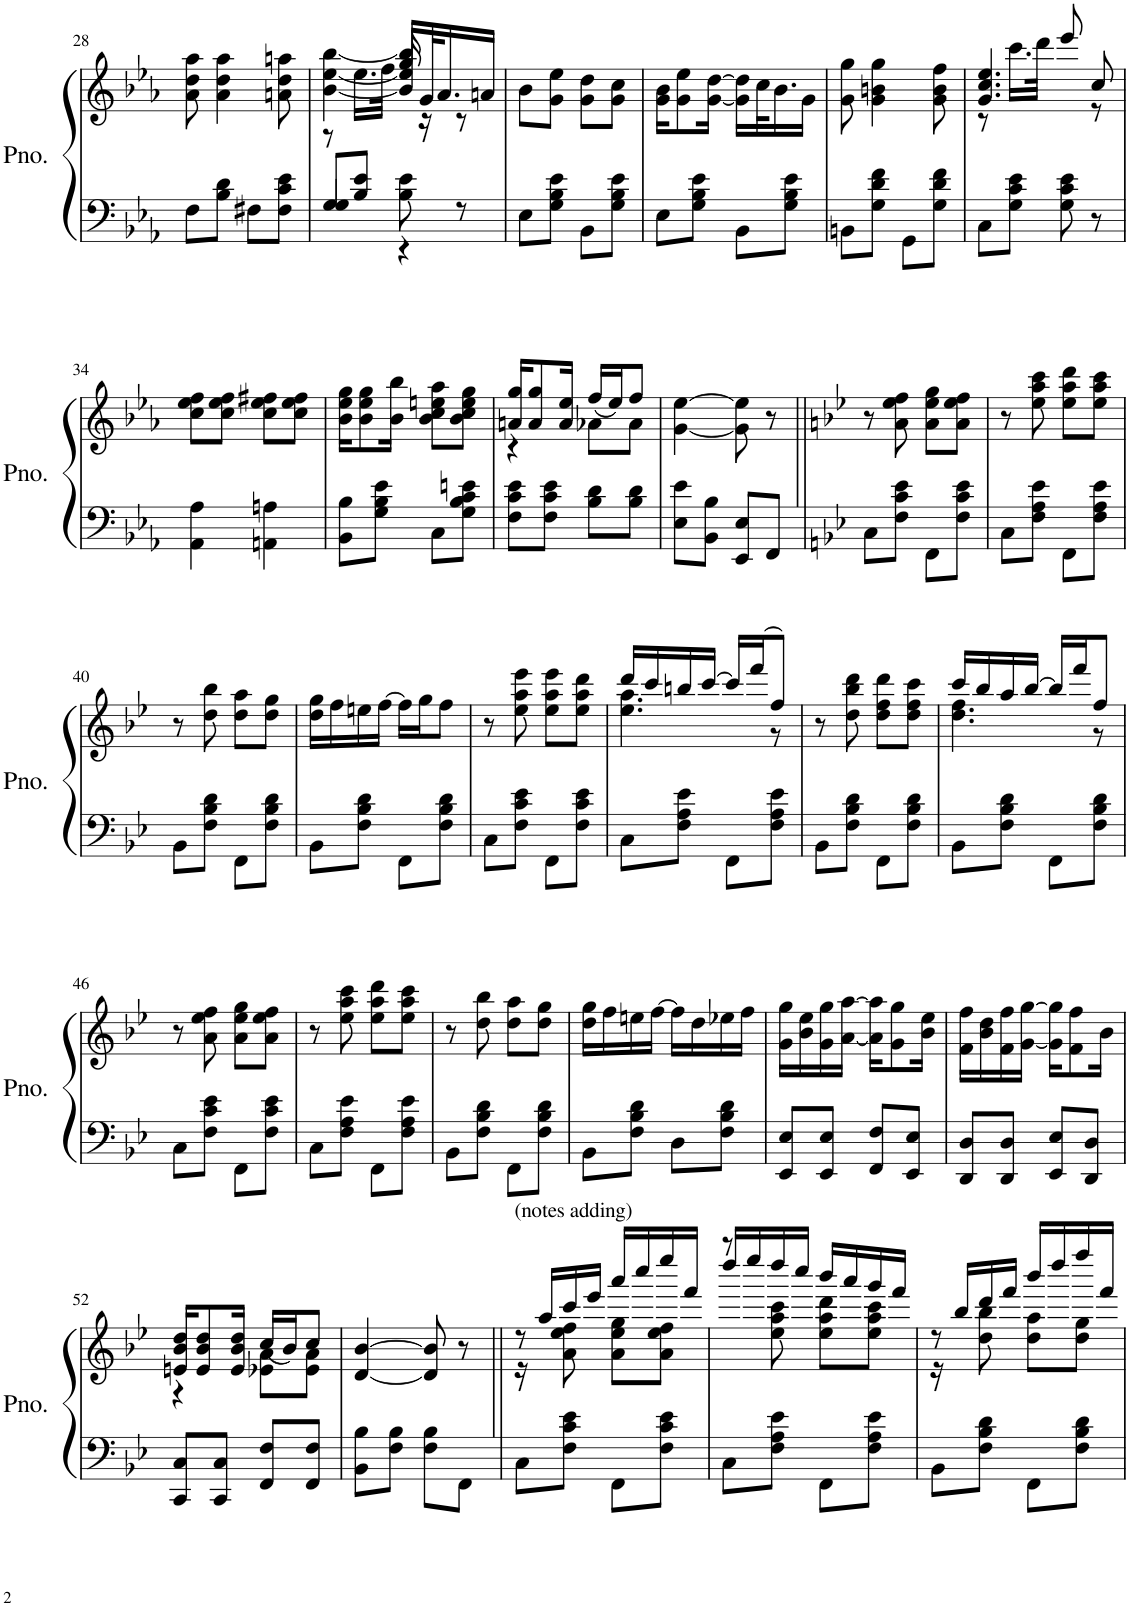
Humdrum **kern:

**kern	**kern
*part1	*part1
*staff2	*staff1
*I"Piano	*
*I'Pno.	*
!!LO:PB:g=z
*clefF4	*clefG2
*k[b-e-a-]	*k[b-e-a-]
*M2/4	*M2/4
=28	=28
8F\L	8a-\ 8dd\ 8aa-\
8B-\ 8d\J	4a-\ 4dd\ 4aa-\
8F#X\L	.
8F#\ 8c\ 8e-\J	8an\ 8dd\ 8aan\
=29	=29
*^	*^
8G/L	4G/	[4b-\ [4ee-\ [4bb-\	8r
8B-/ 8e-/J	.	.	16.ee-\LL
.	.	.	32ff\JJk
8B-\ 8e-\	4r	16b-/] 16ee-/] 16bb-/]LL	16gg/
.	.	32g/K	16r
.	.	16.a-/	.
8r	.	.	8r
.	.	16an/JJ	.
*v	*v	*	*
*	*v	*v
=30	=30
8E-\L	8b-\L
8G\ 8B-\ 8e-\J	8g\ 8ee-\J
8BB-\L	8g\ 8dd\L
8G\ 8B-\ 8e-\J	8g\ 8cc\J
=31	=31
8E-\L	16g\ 16b-\KL
.	8g\ 8ee-\
8G\ 8B-\ 8e-\J	.
.	[16g\ [16dd\Jk
8BB-\L	16g\] 16dd\]LL
.	32cc\K
.	16.b-\
8G\ 8B-\ 8e-\J	.
.	16g\JJ
=32	=32
8BBn\L	8g\ 8gg\
8G\ 8d\ 8f\J	4g\ 4bn\ 4gg\
8GG\L	.
8G\ 8d\ 8f\J	8g\ 8b\ 8ff\
=33	=33
*	*^
8C\L	4.g/ 4.cc/ 4.ee-/	8r
8G\ 8c\ 8e-\J	.	16.ccc\LL
.	.	32ddd\JJk
8G\ 8c\ 8e-\	.	8eee-/
8r	8cc/	8r
*	*v	*v
!!LO:LB:g=z
=34	=34
4AA-\ 4A-\	8cc\ 8ee-\ 8ff\L
.	8cc\ 8ee-\ 8ff\J
4AAn\ 4An\	8cc\ 8ee-\ 8ff#X\L
.	8cc\ 8ee-\ 8ff#\J
=35	=35
8BB-\ 8B-\L	16b-\ 16ee-\ 16gg\KL
.	8b-\ 8ee-\ 8gg\
8G\ 8B-\ 8e-\J	.
.	16b-\ 16bb-\Jk
8C\L	8b-\ 8cc\ 8een\ 8aa-\L
8G\ 8B-\ 8c\ 8en\J	8b-\ 8cc\ 8ee\ 8gg\J
=36	=36
*	*^
8F\ 8c\ 8e-\L	16an/ 16gg/KL	4r
.	8a/ 8gg/	.
8F\ 8c\ 8e-\J	.	.
.	16a/ 16ee-/Jk	.
8B-\ 8d\L	8a-X\L	(16ff/LL
.	.	16ee-/J)
8B-\ 8d\J	8a-\J	8ff/J
*	*v	*v
=37	=37
8E-\ 8e-\L	[4g\ [4ee-\
8BB-\ 8B-\J	.
8EE-/ 8E-/L	8g\] 8ee-\]
8FF/J	8r
=38||	=38||
*k[b-e-]	*k[b-e-]
8C\L	8r
8F\ 8c\ 8e-\J	8a\ 8ee-\ 8ff\
8FF\L	8a\ 8ee-\ 8gg\L
8F\ 8c\ 8e-\J	8a\ 8ee-\ 8ff\J
=39	=39
8C\L	8r
8F\ 8A\ 8e-\J	8ee-\ 8aa\ 8ccc\
8FF\L	8ee-\ 8aa\ 8ddd\L
8F\ 8A\ 8e-\J	8ee-\ 8aa\ 8ccc\J
!!LO:LB:g=z
=40	=40
8BB-\L	8r
8F\ 8B-\ 8d\J	8dd\ 8bb-\
8FF\L	8dd\ 8aa\L
8F\ 8B-\ 8d\J	8dd\ 8gg\J
=41	=41
8BB-\L	16dd\ 16gg\LL
.	16ff\
8F\ 8B-\ 8d\J	16een\
.	[16ff\JJ
8FF\L	16ff\LL]
.	16gg\J
8F\ 8B-\ 8d\J	8ff\J
=42	=42
8C\L	8r
8F\ 8c\ 8e-\J	8ee-\ 8aa\ 8eee-\
8FF\L	8ee-\ 8aa\ 8eee-\L
8F\ 8c\ 8e-\J	8ee-\ 8aa\ 8ddd\J
=43	=43
*	*^
8C\L	16ddd/LL	4.ee-\ 4.aa\
.	16ccc/	.
8F\ 8A\ 8e-\J	16bbn/	.
.	[16ccc/JJ	.
8FF\L	16ccc/LL]	.
.	(16fff/J	.
8F\ 8A\ 8e-\J	8ff/J)	8r
*	*v	*v
=44	=44
8BB-\L	8r
8F\ 8B-\ 8d\J	8dd\ 8bb-\ 8ddd\
8FF\L	8dd\ 8ff\ 8ddd\L
8F\ 8B-\ 8d\J	8dd\ 8ff\ 8ccc\J
=45	=45
*	*^
8BB-\L	16ccc/LL	4.dd\ 4.ff\
.	16bb-/	.
8F\ 8B-\ 8d\J	16aa/	.
.	[16bb-/JJ	.
8FF\L	16bb-/LL]	.
.	16fff/J	.
8F\ 8B-\ 8d\J	8ff/J	8r
*	*v	*v
!!LO:LB:g=z
=46	=46
8C\L	8r
8F\ 8c\ 8e-\J	8a\ 8ee-\ 8ff\
8FF\L	8a\ 8ee-\ 8gg\L
8F\ 8c\ 8e-\J	8a\ 8ee-\ 8ff\J
=47	=47
8C\L	8r
8F\ 8A\ 8e-\J	8ee-\ 8aa\ 8ccc\
8FF\L	8ee-\ 8aa\ 8ddd\L
8F\ 8A\ 8e-\J	8ee-\ 8aa\ 8ccc\J
=48	=48
8BB-\L	8r
8F\ 8B-\ 8d\J	8dd\ 8bb-\
8FF\L	8dd\ 8aa\L
8F\ 8B-\ 8d\J	8dd\ 8gg\J
=49	=49
8BB-\L	16dd\ 16gg\LL
.	16ff\
8F\ 8B-\ 8d\J	16een\
.	[16ff\JJ
8D\L	16ff\LL]
.	16dd\
8F\ 8B-\ 8d\J	16ee-X\
.	16ff\JJ
=50	=50
8EE-/ 8E-/L	16g\ 16gg\LL
.	16b-\ 16ee-\
8EE-/ 8E-/J	16g\ 16gg\
.	[16a\ [16aa\JJ
8FF/ 8F/L	16a\] 16aa\]KL
.	8g\ 8gg\
8EE-/ 8E-/J	.
.	16b-\ 16ee-\Jk
=51	=51
8DD/ 8D/L	16f\ 16ff\LL
.	16b-\ 16dd\
8DD/ 8D/J	16f\ 16ff\
.	[16g\ [16gg\JJ
8EE-/ 8E-/L	16g\] 16gg\]KL
.	8f\ 8ff\
8DD/ 8D/J	.
.	16b-\Jk
!!LO:LB:g=z
=52	=52
*	*^
8CC/ 8C/L	16en/ 16b-/ 16dd/KL	4r
.	8e/ 8b-/ 8dd/	.
8CC/ 8C/J	.	.
.	16e/ 16b-/ 16dd/Jk	.
8FF/ 8F/L	8e-X\ 8a\L	(16cc/LL
.	.	16b-/J)
8FF/ 8F/J	8e-\ 8a\J	8cc/J
*	*v	*v
=53	=53
8BB-\ 8B-\L	[4d/ [4b-/
8F\ 8B-\J	.
8F\ 8B-\L	8d/] 8b-/]
8FF\J	8r
=54||	=54||
*	*^
!	!LO:TX:a:t=(notes adding)	!
8C\L	8r	16r
.	.	16aa/LL
8F\ 8c\ 8e-\J	8a\ 8ee-\ 8ff\	16ccc/
.	.	16eee-/JJ
8FF\L	8a\ 8ee-\ 8gg\L	16aaa/LL
.	.	16cccc/
8F\ 8c\ 8e-\J	8a\ 8ee-\ 8ff\J	16eeee-/
.	.	16fff/JJ
=55	=55	=55
8C\L	8r	16dddd/LL
.	.	16eeee-/
8F\ 8A\ 8e-\J	8ee-\ 8aa\ 8ccc\	16dddd/
.	.	16cccc/JJ
8FF\L	8ee-\ 8aa\ 8ddd\L	16bbb-/LL
.	.	16aaa/
8F\ 8A\ 8e-\J	8ee-\ 8aa\ 8ccc\J	16ggg/
.	.	16fff/JJ
=56	=56	=56
8BB-\L	8r	16r
.	.	16bb-/LL
8F\ 8B-\ 8d\J	8dd\ 8bb-\	16ddd/
.	.	16fff/JJ
8FF\L	8dd\ 8aa\L	16bbb-/LL
.	.	16dddd/
8F\ 8B-\ 8d\J	8dd\ 8gg\J	16ffff/
.	.	16fff/JJ
*	*v	*v
=	=
*-	*-
